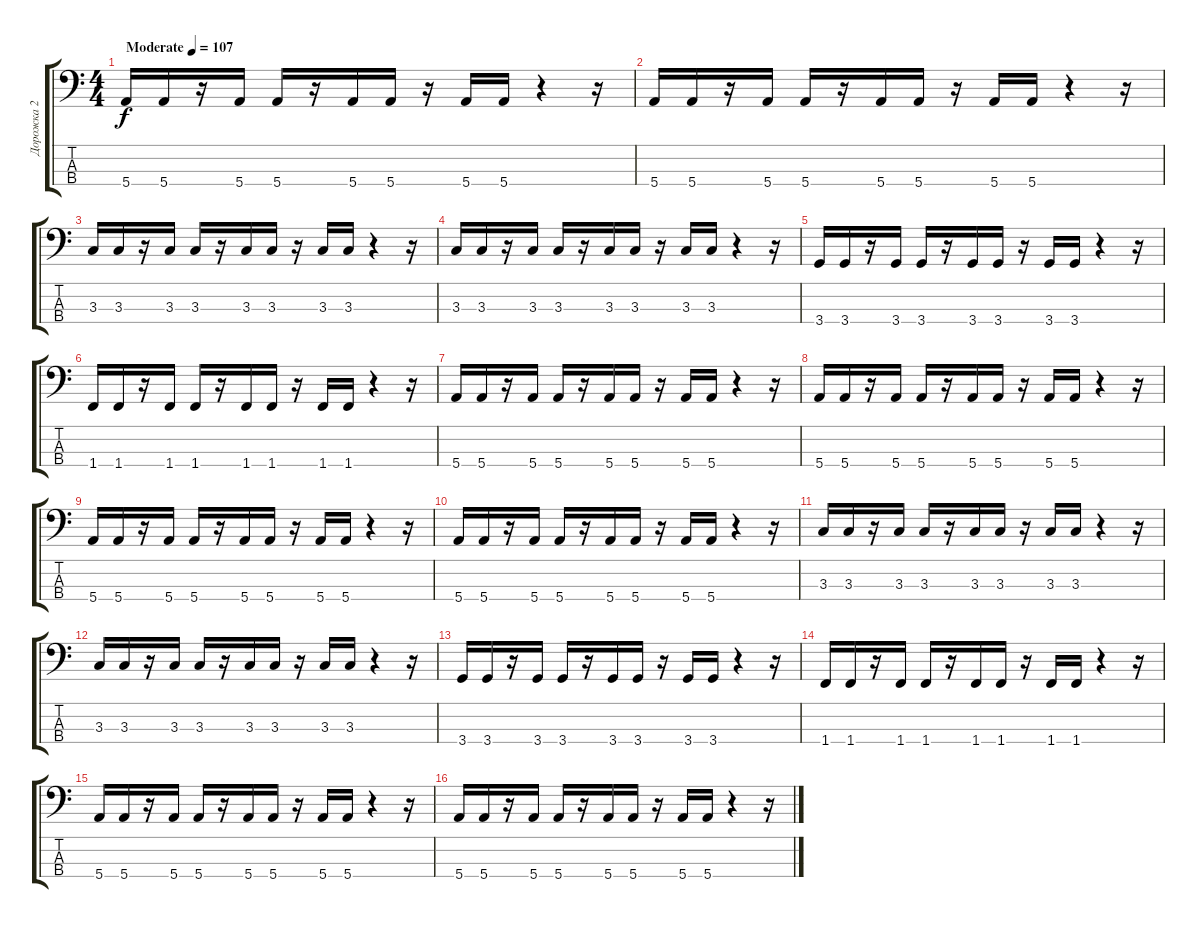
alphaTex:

\track ("Дорожка 2" "Дорожка 2") {instrument fretlessbass}
\staff {score tabs}
\tuning (G2 D2 A1 E1) {hide}
\ts (4 4)
\tempo (107 "Moderate")
\clef f4
\ks c
5.4.16{dy f instrument fretlessbass} 5.4.16 r.16 5.4.16 5.4.16 r.16 5.4.16 5.4.16 r.16 5.4.16 5.4.16 r.4 r.16 |
5.4.16 5.4.16 r.16 5.4.16 5.4.16 r.16 5.4.16 5.4.16 r.16 5.4.16 5.4.16 r.4 r.16 |
3.3.16 3.3.16 r.16 3.3.16 3.3.16 r.16 3.3.16 3.3.16 r.16 3.3.16 3.3.16 r.4 r.16 |
3.3.16 3.3.16 r.16 3.3.16 3.3.16 r.16 3.3.16 3.3.16 r.16 3.3.16 3.3.16 r.4 r.16 |
3.4.16 3.4.16 r.16 3.4.16 3.4.16 r.16 3.4.16 3.4.16 r.16 3.4.16 3.4.16 r.4 r.16 |
1.4.16 1.4.16 r.16 1.4.16 1.4.16 r.16 1.4.16 1.4.16 r.16 1.4.16 1.4.16 r.4 r.16 |
5.4.16 5.4.16 r.16 5.4.16 5.4.16 r.16 5.4.16 5.4.16 r.16 5.4.16 5.4.16 r.4 r.16 |
5.4.16 5.4.16 r.16 5.4.16 5.4.16 r.16 5.4.16 5.4.16 r.16 5.4.16 5.4.16 r.4 r.16 |
5.4.16 5.4.16 r.16 5.4.16 5.4.16 r.16 5.4.16 5.4.16 r.16 5.4.16 5.4.16 r.4 r.16 |
5.4.16 5.4.16 r.16 5.4.16 5.4.16 r.16 5.4.16 5.4.16 r.16 5.4.16 5.4.16 r.4 r.16 |
3.3.16 3.3.16 r.16 3.3.16 3.3.16 r.16 3.3.16 3.3.16 r.16 3.3.16 3.3.16 r.4 r.16 |
3.3.16 3.3.16 r.16 3.3.16 3.3.16 r.16 3.3.16 3.3.16 r.16 3.3.16 3.3.16 r.4 r.16 |
3.4.16 3.4.16 r.16 3.4.16 3.4.16 r.16 3.4.16 3.4.16 r.16 3.4.16 3.4.16 r.4 r.16 |
1.4.16 1.4.16 r.16 1.4.16 1.4.16 r.16 1.4.16 1.4.16 r.16 1.4.16 1.4.16 r.4 r.16 |
5.4.16 5.4.16 r.16 5.4.16 5.4.16 r.16 5.4.16 5.4.16 r.16 5.4.16 5.4.16 r.4 r.16 |
5.4.16 5.4.16 r.16 5.4.16 5.4.16 r.16 5.4.16 5.4.16 r.16 5.4.16 5.4.16 r.4 r.16
